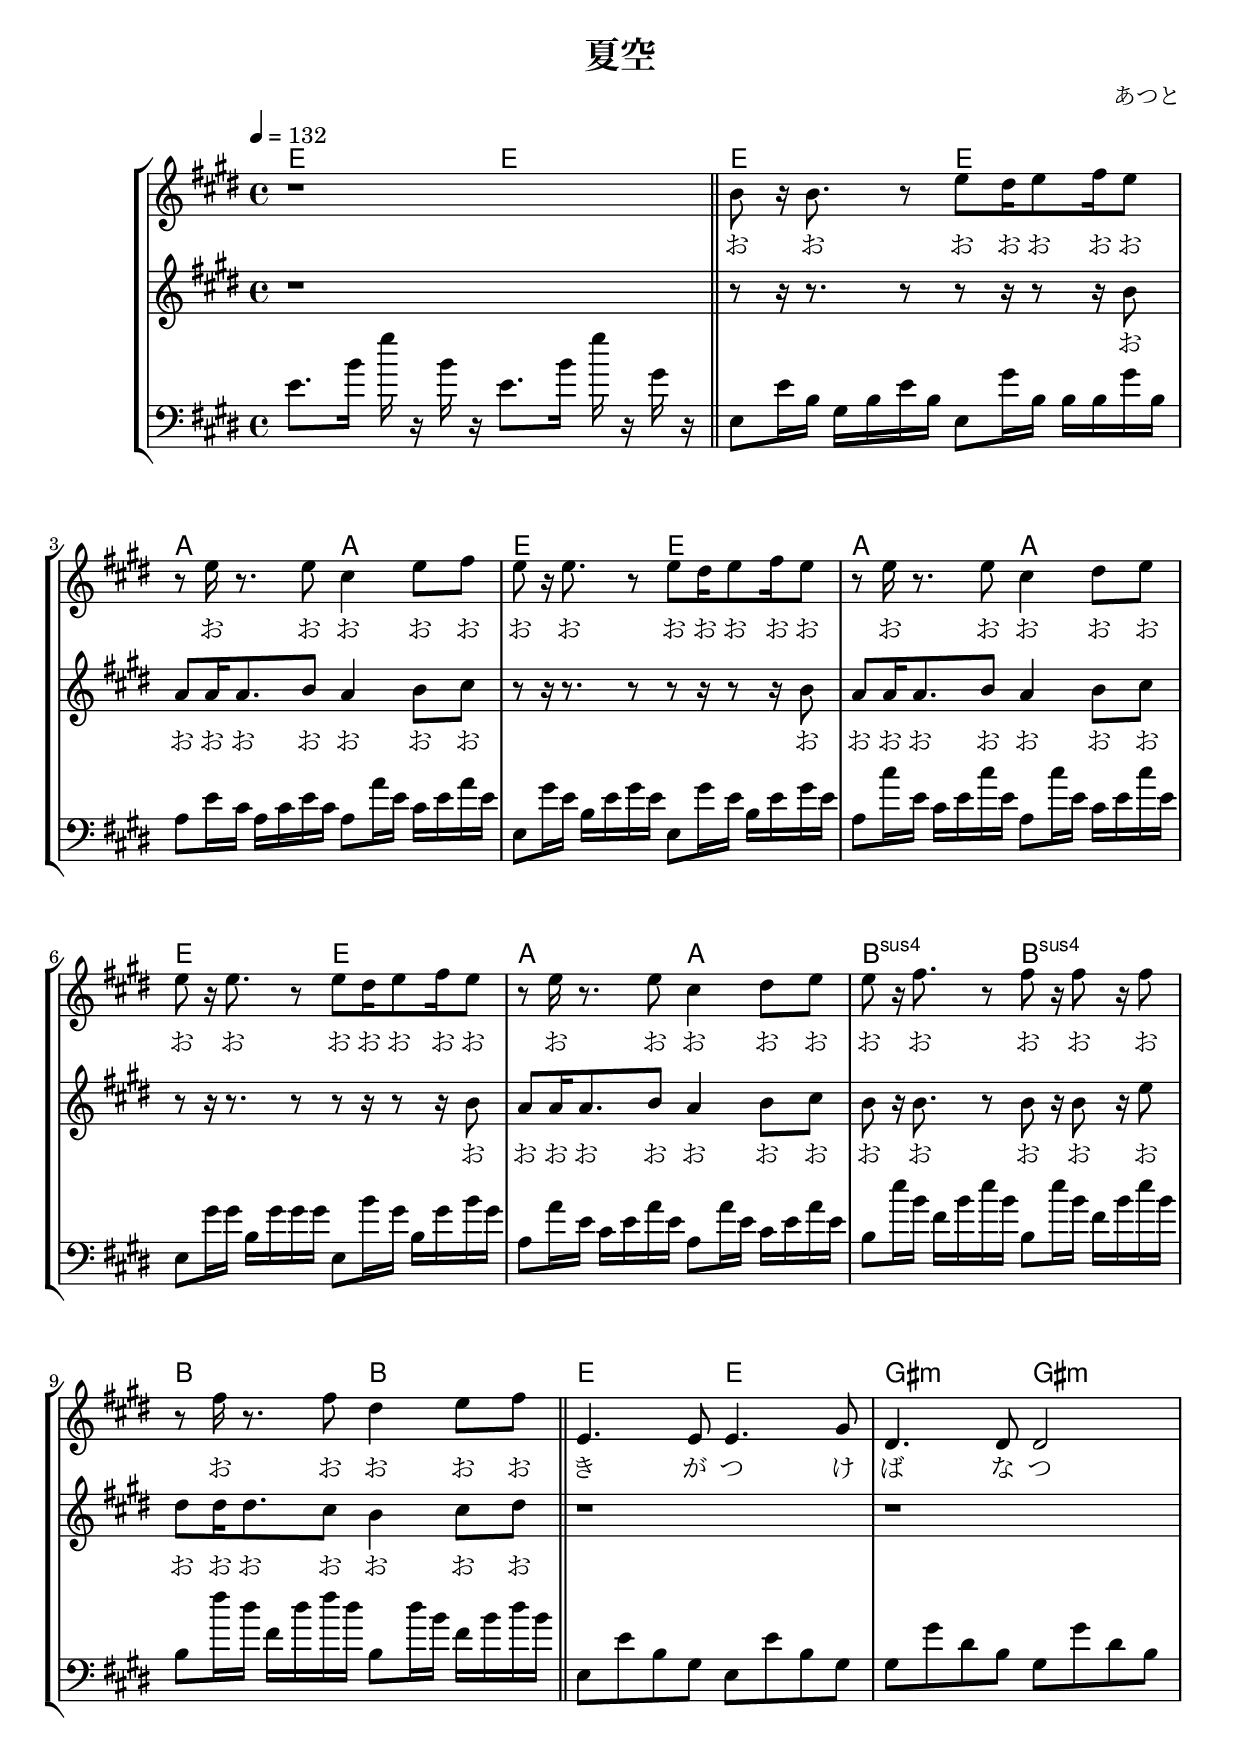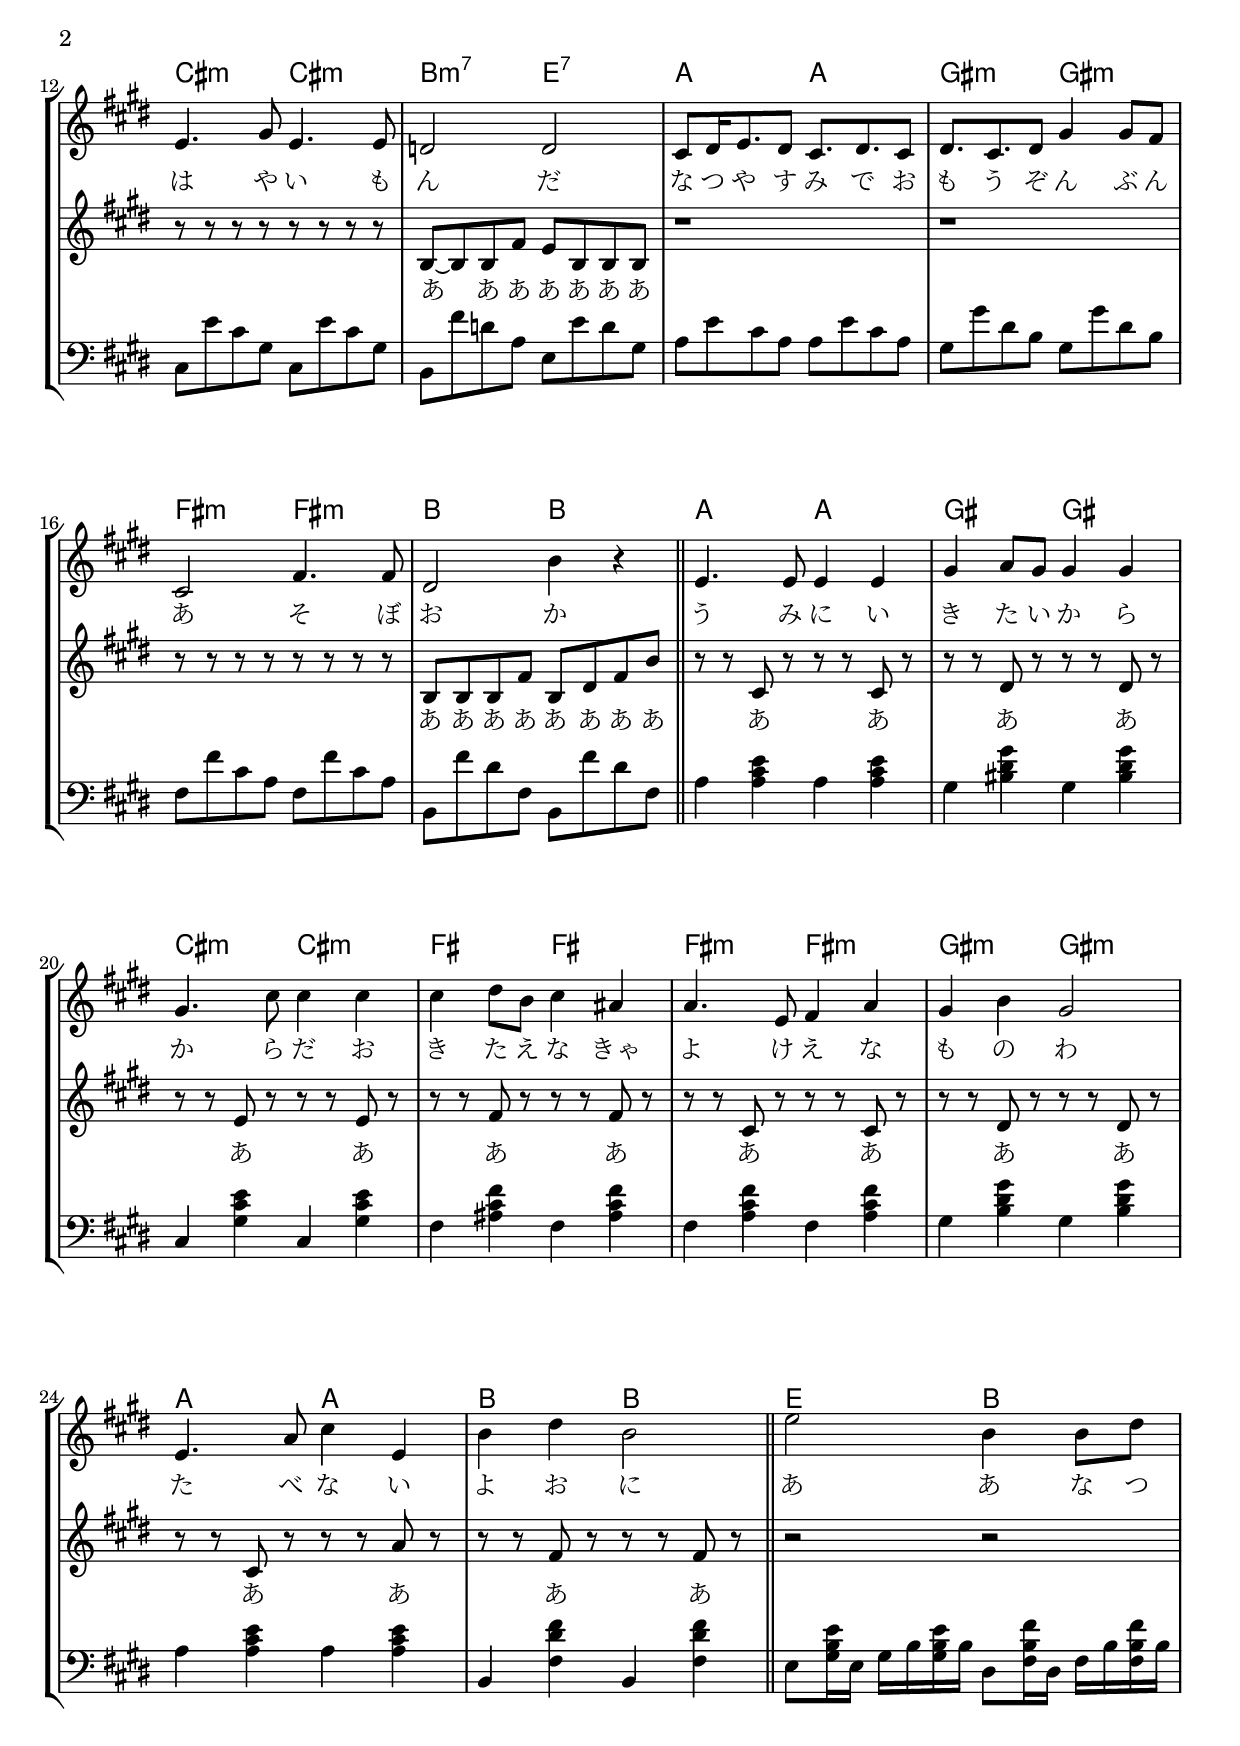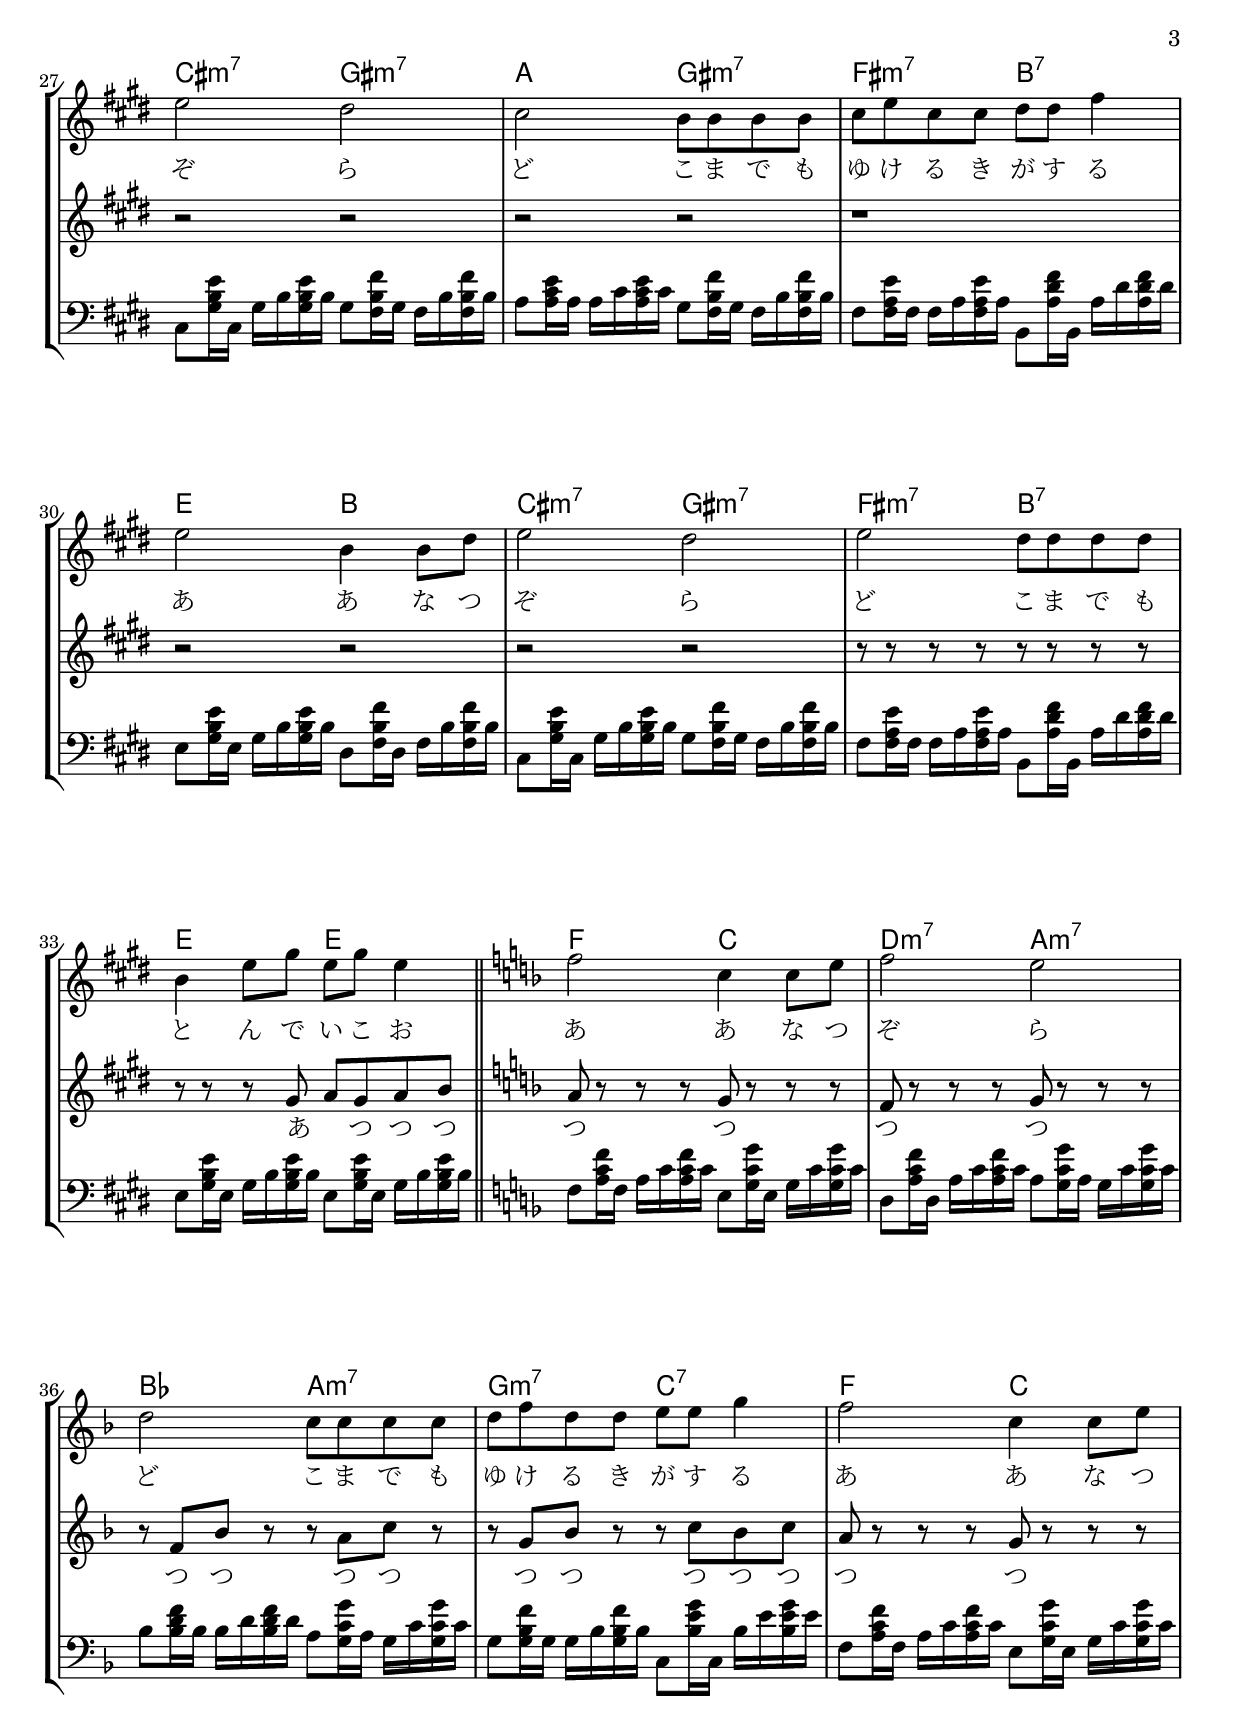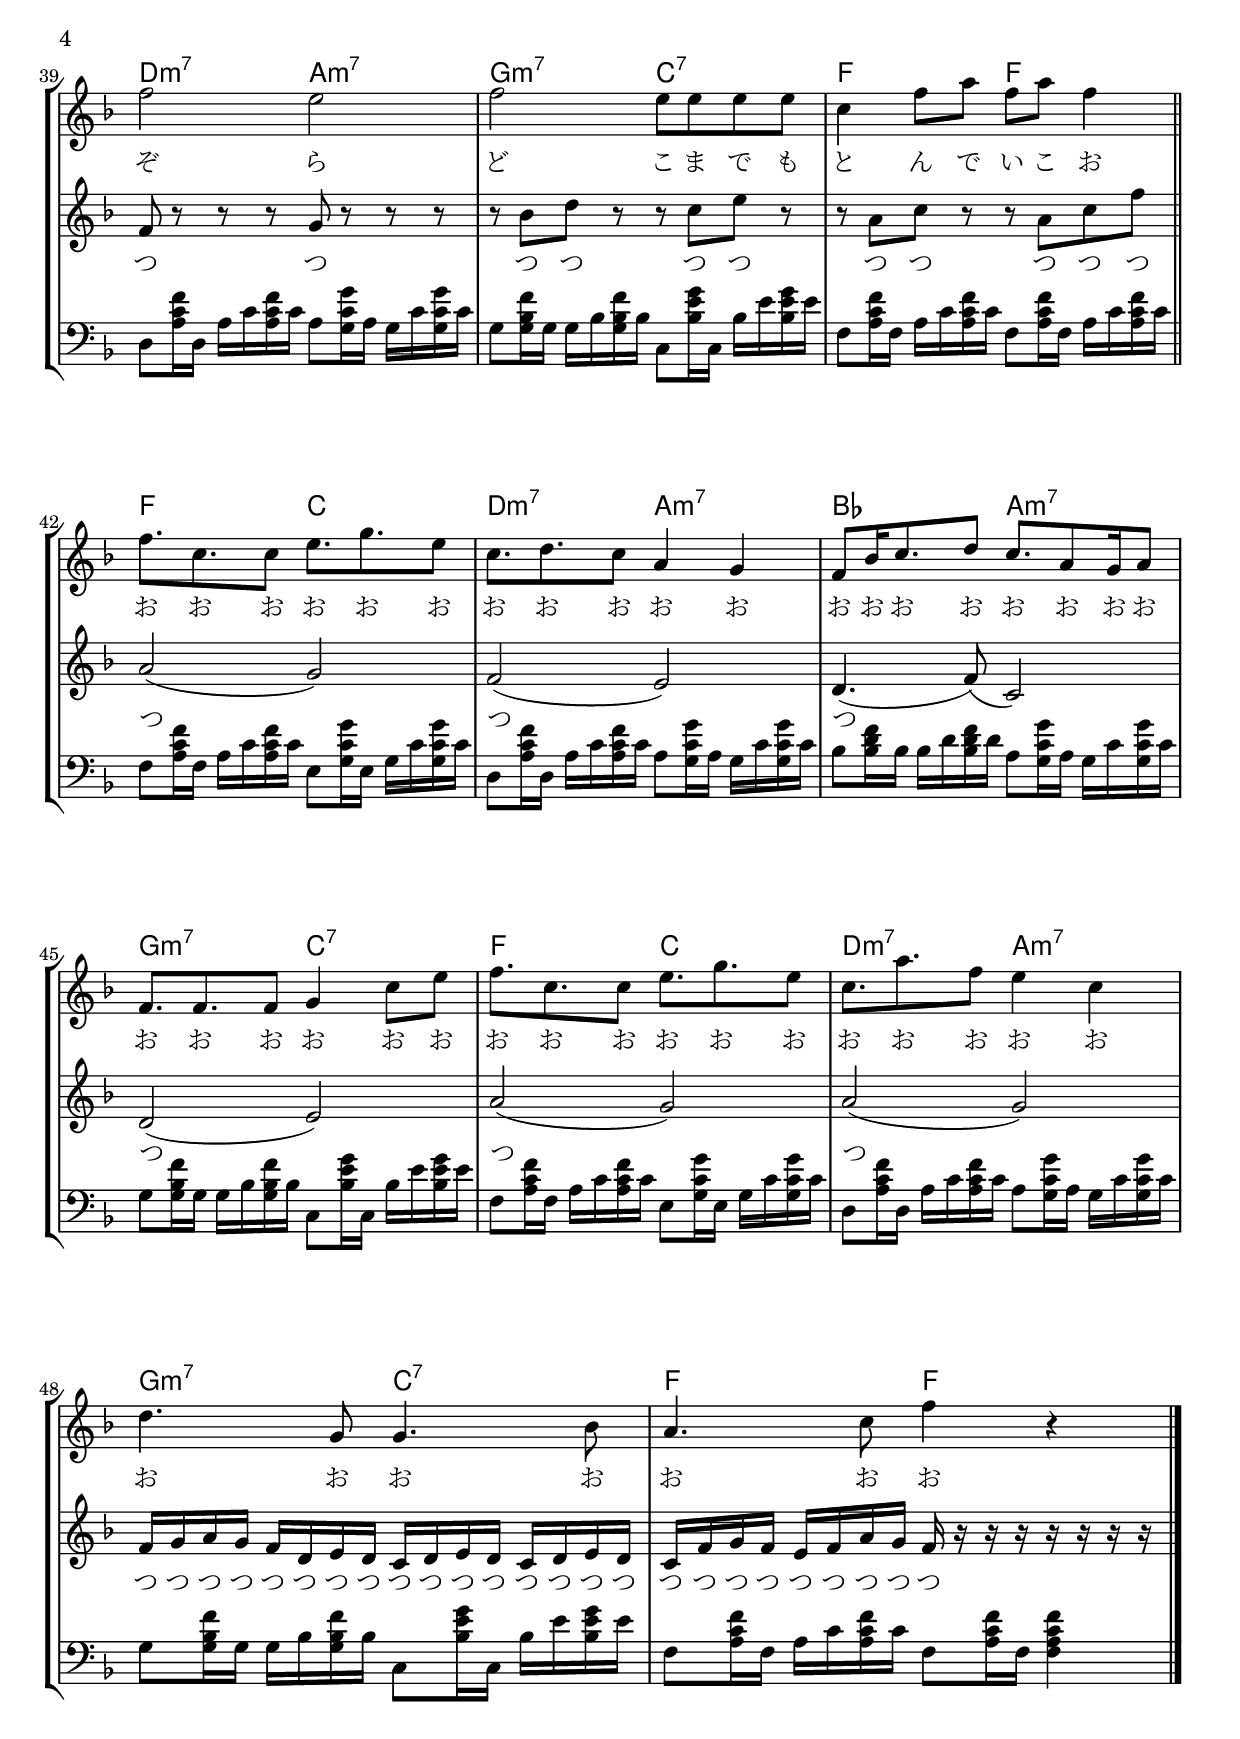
\version "2.12.1"

\header {
	title = \markup {夏空}
	composer = \markup \center-column {あつと}
}

harmony = \chordmode {
	e2 e 

	e e a a e e a a e e a a b:sus4 b:sus4 b b 

	e e gis:m gis:m cis:m cis:m b:min7 e:7 a a gis:m gis:m fis:m fis:m b b 

	a a gis gis cis:m cis:m fis fis fis:m fis:m gis:m gis:m a a b b 

	e b cis:min7 gis:min7 a gis:min7 fis:min7 b:7 e b cis:min7 gis:min7 fis:min7 b:7 e e 

	f c d:min7 a:min7 bes a:min7 g:min7 c:7 f c d:min7 a:min7 g:min7 c:7 f f 

	f c d:min7 a:min7 bes a:min7 g:min7 c:7 f c d:min7 a:min7 g:min7 c:7 f f 
}

melody = {
	\key e \major
	\tempo 4 = 132
	r1   
	\set Staff.midiInstrument = #"Lead 4 (chiff)"
	b'8  r16  b'8.  r8  e''8  dis''16  e''8  fis''16  e''8 
	r8  e''16  r8.  e''8  cis''4  e''8  fis''8 
	e''8  r16  e''8.  r8  e''8  dis''16  e''8  fis''16  e''8 
	r8  e''16  r8.  e''8  cis''4  dis''8  e''8 
	e''8  r16  e''8.  r8  e''8  dis''16  e''8  fis''16  e''8 
	r8  e''16  r8.  e''8  cis''4  dis''8  e''8 
	e''8  r16  fis''8.  r8  fis''8  r16  fis''8  r16  fis''8 
	r8  fis''16  r8.  fis''8  dis''4  e''8  fis''8
	\set Staff.midiInstrument = #"mmi0.34"
	e'4.  e'8  e'4.  gis'8 
	dis'4.  dis'8  dis'2 
	e'4.  gis'8  e'4.  e'8 
	d'2  d'2 
	cis'8  dis'16  e'8.  dis'8  cis'8.  dis'8.  cis'8 
	dis'8.  cis'8.  dis'8  gis'4  gis'8  fis'8 
	cis'2  fis'4.  fis'8 
	dis'2  b'4  	r4 	\set Staff.midiInstrument = #"mmi0.34"
	e'4.  e'8  e'4  e'4 
	gis'4  a'8  gis'8  gis'4  gis'4 
	gis'4.  cis''8  cis''4  cis''4 
	cis''4  dis''8  b'8  cis''4  ais'4 
	a'4.  e'8  fis'4  a'4 
	gis'4  b'4  gis'2 
	e'4.  a'8  cis''4  e'4 
	b'4  dis''4  b'2
	\set Staff.midiInstrument = #"mmi0.34"
	e''2  b'4  b'8  dis''8 
	e''2  dis''2 
	cis''2  b'8  b'8  b'8  b'8 
	cis''8  e''8  cis''8  cis''8  dis''8  dis''8  fis''4 
	e''2  b'4  b'8  dis''8 
	e''2  dis''2 
	e''2  dis''8  dis''8  dis''8  dis''8 
	b'4  e''8  gis''8  e''8  gis''8  e''4
	\set Staff.midiInstrument = #"mmi0.34"
		\key f \major
f''2  c''4  c''8  e''8 
	f''2  e''2 
	d''2  c''8  c''8  c''8  c''8 
	d''8  f''8  d''8  d''8  e''8  e''8  g''4 
	f''2  c''4  c''8  e''8 
	f''2  e''2 
	f''2  e''8  e''8  e''8  e''8 
	c''4  f''8  a''8  f''8  a''8  f''4
	\set Staff.midiInstrument = #"Lead 4 (chiff)"
	f''8.  c''8.  c''8  e''8.  g''8.  e''8 
	c''8.  d''8.  c''8  a'4  g'4 
	f'8  bes'16  c''8.  d''8  c''8.  a'8  g'16  a'8 
	f'8.  f'8.  f'8  g'4  c''8  e''8 
	f''8.  c''8.  c''8  e''8.  g''8.  e''8 
	c''8.  a''8.  f''8  e''4  c''4 
	d''4.  g'8  g'4.  bes'8 
	a'4.  c''8  f''4  	r4 	\bar "|."
}

words = \lyricmode {
	
	お  お  お  お  お  お  お  お  お  お  お  お  お  お  お  お  お  お  お  お  お  お  お  お  お  お  お  お  お  お  お  お  お  お  お  お  お  お  お  お  お  お  お  お  お  お  
	き  が  つ  け  ば  な  つ  は  や  い  も  ん  だ  な  つ  や  す  み  で  お  も  う  ぞ  ん  ぶ  ん  あ  そ  ぼ  お  か  
	う  み  に  い  き  た  い  か  ら  か  ら  だ  お  き  た  え  な  きゃ  よ  け  え  な  も  の  わ  た  べ  な  い  よ  お  に  
	あ  あ  な  つ  ぞ  ら  ど  こ  ま  で  も  ゆ  け  る  き  が  す  る  あ  あ  な  つ  ぞ  ら  ど  こ  ま  で  も  と  ん  で  い  こ  お  
	あ  あ  な  つ  ぞ  ら  ど  こ  ま  で  も  ゆ  け  る  き  が  す  る  あ  あ  な  つ  ぞ  ら  ど  こ  ま  で  も  と  ん  で  い  こ  お  
	お  お  お  お  お  お  お  お  お  お  お  お  お  お  お  お  お  お  お  お  お  お  お  お  お  お  お  お  お  お  お  お  お  お  お  お  お  お  お  お  お  お  お  
}

secondmelody = {
	\key e \major
	\tempo 4 = 132
	r1   
	\set Staff.midiInstrument = #"Orchestra Hit"
	r8  r16  r8.  r8  r8  r16  r8  r16  b'8 
	a'8  a'16  a'8.  b'8  a'4  b'8  cis''8 
	r8  r16  r8.  r8  r8  r16  r8  r16  b'8 
	a'8  a'16  a'8.  b'8  a'4  b'8  cis''8 
	r8  r16  r8.  r8  r8  r16  r8  r16  b'8 
	a'8  a'16  a'8.  b'8  a'4  b'8  cis''8 
	b'8  r16  b'8.  r8  b'8  r16  b'8  r16  e''8 
	dis''8  dis''16  dis''8.  cis''8  b'4  cis''8  dis''8
	\set Staff.midiInstrument = #"Lead 4 (chiff)"
	r1~ 
	r1 
	 r8  r8  r8  r8  r8  r8  r8  r8 
	b8  b8  b8  fis'8  e'8  b8  b8  b8 
	r1 
	r1 
	r8  r8  r8  r8  r8  r8  r8  r8 
	b8  b8  b8  fis'8  b8  dis'8  fis'8  b'8
	\set Staff.midiInstrument = #"Pizzicato Strings"
	r8  r8  cis'8  r8  r8  r8  cis'8  r8 
	r8  r8  dis'8  r8  r8  r8  dis'8  r8 
	r8  r8  e'8  r8  r8  r8  e'8  r8 
	r8  r8  fis'8  r8  r8  r8  fis'8  r8 
	r8  r8  cis'8  r8  r8  r8  cis'8  r8 
	r8  r8  dis'8  r8  r8  r8  dis'8  r8 
	r8  r8  cis'8  r8  r8  r8  a'8  r8 
	r8  r8  fis'8  r8  r8  r8  fis'8  r8
	\set Staff.midiInstrument = #"Lead 4 (chiff)"
	r2  r2 
	r2  r2 
	r2  r2~ 
	r1 
	 r2  r2 
	r2  r2 
	r8  r8  r8  r8  r8  r8  r8  r8 
	r8  r8  r8  gis'8  a'8  gis'8  a'8  b'8
	\set Staff.midiInstrument = #"Lead 4 (chiff)"
		\key f \major
a'8  r8  r8  r8  g'8  r8  r8  r8 
	f'8  r8  r8  r8  g'8  r8  r8  r8 
	r8  f'8  bes'8  r8  r8  a'8  c''8  r8 
	r8  g'8  bes'8  r8  r8  c''8  bes'8  c''8 
	a'8  r8  r8  r8  g'8  r8  r8  r8 
	f'8  r8  r8  r8  g'8  r8  r8  r8 
	r8  bes'8  d''8  r8  r8  c''8  e''8  r8 
	r8  a'8  c''8  r8  r8  a'8  c''8  f''8
	\set Staff.midiInstrument = #"Lead 4 (chiff)"
	a'2  (g'2) 
	f'2  (e'2) 
	d'4.  (f'8)  (c'2) 
	d'2  (e'2) 
	a'2  (g'2) 
	a'2  (g'2) 
	f'16  g'16  a'16  g'16  f'16  d'16  e'16  d'16  c'16  d'16  e'16  d'16  c'16  d'16  e'16  d'16 
	c'16  f'16  g'16  f'16  e'16  f'16  a'16  g'16  f'16  r16  r16  r16  r16  r16  r16  r16
	\bar "|."
}

secondwords = \lyricmode {
	
	お  お  お  お  お  お  お  お  お  お  お  お  お  お  お  お  お  お  お  お  お  お  お  お  お  お  お  お  お  お  お  お  お  お  お  お  
	あ  あ  あ  あ  あ  あ  あ  あ  あ  あ  あ  あ  あ  あ  あ  あ  
	あ  あ  あ  あ  あ  あ  あ  あ  あ  あ  あ  あ  あ  あ  あ  あ  
	つ  つ  つ  つ  つ  
	つ  つ  つ  つ  つ  つ  つ  つ  つ  つ  つ  つ  つ  つ  つ  つ  つ  つ  つ  つ  つ  つ  つ  つ  つ  つ  
	つ  つ  つ  つ  つ  つ  つ  つ  つ  つ  つ  つ  つ  つ  つ  つ  つ  つ  つ  つ  つ  つ  つ  つ  つ  つ  つ  つ  つ  つ  つ  
}

tempochange = {
	\tempo 4 = 132
	r1 \bar "||"
	\tempo 4 = 132
	r1 | r1 | r1 | r1 | r1 | r1 | r1 | r1 \bar "||"
	\tempo 4 = 132
	r1 | r1 | r1 | r1 | r1 | r1 | r1 | r1 \bar "||"
	\tempo 4 = 132
	r1 | r1 | r1 | r1 | r1 | r1 | r1 | r1 \bar "||"
	\tempo 4 = 132
	r1 | r1 | r1 | r1 | r1 | r1 | r1 | r1 \bar "||"
	\tempo 4 = 132
	r1 | r1 | r1 | r1 | r1 | r1 | r1 | r1 \bar "||"
	\tempo 4 = 132
	r1 | r1 | r1 | r1 | r1 | r1 | r1 | r1 \bar "|."
}

mainacc = {
	\clef bass
	\set Staff.midiInstrument = #"Pad 4 (choir)"
	\key e \major
	\tempo 4 = 132
	e'8. b'16 gis''16 r16 b'16 r16
	e'8. b'16 gis''16 r16 gis'16 r16
	\bar "||"

	\set Staff.midiInstrument = #"Acoustic Guitar (steel)"
	e8 e'16 b16   gis16 b16 e'16 b16
	e8 gis'16 b16   b16 b16 gis'16 b16
	a8 e'16 cis'16   a16 cis'16 e'16 cis'16
	a8 a'16 e'16   cis'16 e'16 a'16 e'16
	e8 gis'16 e'16   b16 e'16 gis'16 e'16
	e8 gis'16 e'16   b16 e'16 gis'16 e'16
	a8 cis''16 e'16   cis'16 e'16 cis''16 e'16
	a8 cis''16 e'16   cis'16 e'16 cis''16 e'16
	e8 gis'16 gis'16   b16 gis'16 gis'16 gis'16
	e8 b'16 gis'16   b16 gis'16 b'16 gis'16
	a8 a'16 e'16   cis'16 e'16 a'16 e'16
	a8 a'16 e'16   cis'16 e'16 a'16 e'16
	b8 e''16 b'16   fis'16 b'16 e''16 b'16
	b8 e''16 b'16   fis'16 b'16 e''16 b'16
	b8 fis''16 dis''16   fis'16 dis''16 fis''16 dis''16
	b8 dis''16 b'16   fis'16 b'16 dis''16 b'16
	\bar "||"

	\set Staff.midiInstrument = #"Acoustic Guitar (steel)"
	e8 e' b gis
	e8 e' b gis
	gis8 gis' dis' b
	gis8 gis' dis' b
	cis8 e' cis' gis
	cis8 e' cis' gis
	b,8 fis' d' a
	e8 e' d' gis
	a8 e' cis' a
	a8 e' cis' a
	gis8 gis' dis' b
	gis8 gis' dis' b
	fis8 fis' cis' a
	fis8 fis' cis' a
	b,8 fis' dis' fis
	b,8 fis' dis' fis
	\bar "||"

	\set Staff.midiInstrument = #"Acoustic Guitar (steel)"
	a4 <a cis' e'>4
	a4 <a cis' e'>4
	gis4 <bis dis' gis'>4
	gis4 <bis dis' gis'>4
	cis4 <gis cis' e'>4
	cis4 <gis cis' e'>4
	fis4 <ais cis' fis'>4
	fis4 <ais cis' fis'>4
	fis4 <a cis' fis'>4
	fis4 <a cis' fis'>4
	gis4 <b dis' gis'>4
	gis4 <b dis' gis'>4
	a4 <a cis' e'>4
	a4 <a cis' e'>4
	b,4 <fis dis' fis'>4
	b,4 <fis dis' fis'>4
	\bar "||"

	\set Staff.midiInstrument = #"Acoustic Guitar (steel)"
	e8 <gis b e'>16 e16   gis16 b16 <gis b e'>16 b16
	dis8 <fis b fis'>16 dis16   fis16 b16 <fis b fis'>16 b16
	cis8 <gis b e'>16 cis16   gis16 b16 <gis b e'>16 b16
	gis8 <fis b fis'>16 gis16   fis16 b16 <fis b fis'>16 b16
	a8 <a cis' e'>16 a16   a16 cis'16 <a cis' e'>16 cis'16
	gis8 <fis b fis'>16 gis16   fis16 b16 <fis b fis'>16 b16
	fis8 <fis a e'>16 fis16   fis16 a16 <fis a e'>16 a16
	b,8 <a dis' fis'>16 b,16   a16 dis'16 <a dis' fis'>16 dis'16
	e8 <gis b e'>16 e16   gis16 b16 <gis b e'>16 b16
	dis8 <fis b fis'>16 dis16   fis16 b16 <fis b fis'>16 b16
	cis8 <gis b e'>16 cis16   gis16 b16 <gis b e'>16 b16
	gis8 <fis b fis'>16 gis16   fis16 b16 <fis b fis'>16 b16
	fis8 <fis a e'>16 fis16   fis16 a16 <fis a e'>16 a16
	b,8 <a dis' fis'>16 b,16   a16 dis'16 <a dis' fis'>16 dis'16
	e8 <gis b e'>16 e16   gis16 b16 <gis b e'>16 b16
	e8 <gis b e'>16 e16   gis16 b16 <gis b e'>16 b16
	\bar "||"

	\set Staff.midiInstrument = #"Acoustic Guitar (steel)"
	\key f \major
	f8 <a c' f'>16 f16   a16 c'16 <a c' f'>16 c'16
	e8 <g c' g'>16 e16   g16 c'16 <g c' g'>16 c'16
	d8 <a c' f'>16 d16   a16 c'16 <a c' f'>16 c'16
	a8 <g c' g'>16 a16   g16 c'16 <g c' g'>16 c'16
	bes8 <bes d' f'>16 bes16   bes16 d'16 <bes d' f'>16 d'16
	a8 <g c' g'>16 a16   g16 c'16 <g c' g'>16 c'16
	g8 <g bes f'>16 g16   g16 bes16 <g bes f'>16 bes16
	c8 <bes e' g'>16 c16   bes16 e'16 <bes e' g'>16 e'16
	f8 <a c' f'>16 f16   a16 c'16 <a c' f'>16 c'16
	e8 <g c' g'>16 e16   g16 c'16 <g c' g'>16 c'16
	d8 <a c' f'>16 d16   a16 c'16 <a c' f'>16 c'16
	a8 <g c' g'>16 a16   g16 c'16 <g c' g'>16 c'16
	g8 <g bes f'>16 g16   g16 bes16 <g bes f'>16 bes16
	c8 <bes e' g'>16 c16   bes16 e'16 <bes e' g'>16 e'16
	f8 <a c' f'>16 f16   a16 c'16 <a c' f'>16 c'16
	f8 <a c' f'>16 f16   a16 c'16 <a c' f'>16 c'16
	\bar "||"

	\set Staff.midiInstrument = #"Acoustic Guitar (steel)"
	f8 <a c' f'>16 f16   a16 c'16 <a c' f'>16 c'16
	e8 <g c' g'>16 e16   g16 c'16 <g c' g'>16 c'16
	d8 <a c' f'>16 d16   a16 c'16 <a c' f'>16 c'16
	a8 <g c' g'>16 a16   g16 c'16 <g c' g'>16 c'16
	bes8 <bes d' f'>16 bes16   bes16 d'16 <bes d' f'>16 d'16
	a8 <g c' g'>16 a16   g16 c'16 <g c' g'>16 c'16
	g8 <g bes f'>16 g16   g16 bes16 <g bes f'>16 bes16
	c8 <bes e' g'>16 c16   bes16 e'16 <bes e' g'>16 e'16
	f8 <a c' f'>16 f16   a16 c'16 <a c' f'>16 c'16
	e8 <g c' g'>16 e16   g16 c'16 <g c' g'>16 c'16
	d8 <a c' f'>16 d16   a16 c'16 <a c' f'>16 c'16
	a8 <g c' g'>16 a16   g16 c'16 <g c' g'>16 c'16
	g8 <g bes f'>16 g16   g16 bes16 <g bes f'>16 bes16
	c8 <bes e' g'>16 c16   bes16 e'16 <bes e' g'>16 e'16
	f8 <a c' f'>16 f16   a16 c'16 <a c' f'>16 c'16
	f8 <a c' f'>16 f16 <f a c' f'>4
	\bar "|."
}

subacc = {
	\clef bass
	\set Staff.midiInstrument = #"Violin"
	\key e \major
	\tempo 4 = 132
	r2
	r2
	\bar "||"

	\set Staff.midiInstrument = #"Violin"
	<e gis b e'>2
	<e b b gis'>2
	<a a cis' e'>2
	<a cis' e' a'>2
	<e b e' gis'>2
	<e b e' gis'>2
	<a cis' e' cis''>2
	<a cis' e' cis''>2
	<e b gis' gis'>2
	<e b gis' b'>2
	<a cis' e' a'>2
	<a cis' e' a'>2
	<b fis' b' e''>2
	<b fis' b' e''>2
	<b fis' dis'' fis''>2
	<b fis' b' dis''>2
	\bar "||"

	\set Staff.midiInstrument = #"Lead 4 (chiff)"
	e4.e8
	e4.e8
	gis4.gis8
	gis4.gis8
	cis4.cis8
	cis4.cis8
	b,4.b,8
	e4.e8
	a4.a8
	a4.a8
	gis4.gis8
	gis4.gis8
	fis4.fis8
	fis4.fis8
	b,4.b,8
	b,4.b,8
	\bar "||"

	\set Staff.midiInstrument = #"Oboe"
	<a cis' e'>16 a16 <cis' e'>16 a16   <a cis' e'>16 a16 <cis' e'>16 a16
	<a cis' e'>16 a16 <cis' e'>16 a16   <a cis' e'>16 a16 <cis' e'>16 a16
	<gis dis' gis'>16 bis16 <dis' gis'>16 bis16   <gis dis' gis'>16 bis16 <dis' gis'>16 bis16
	<gis dis' gis'>16 bis16 <dis' gis'>16 bis16   <gis dis' gis'>16 bis16 <dis' gis'>16 bis16
	<cis cis' e'>16 gis16 <cis' e'>16 gis16   <cis cis' e'>16 gis16 <cis' e'>16 gis16
	<cis cis' e'>16 gis16 <cis' e'>16 gis16   <cis cis' e'>16 gis16 <cis' e'>16 gis16
	<fis cis' fis'>16 ais16 <cis' fis'>16 ais16   <fis cis' fis'>16 ais16 <cis' fis'>16 ais16
	<fis cis' fis'>16 ais16 <cis' fis'>16 ais16   <fis cis' fis'>16 ais16 <cis' fis'>16 ais16
	<fis cis' fis'>16 a16 <cis' fis'>16 a16   <fis cis' fis'>16 a16 <cis' fis'>16 a16
	<fis cis' fis'>16 a16 <cis' fis'>16 a16   <fis cis' fis'>16 a16 <cis' fis'>16 a16
	<gis dis' gis'>16 b16 <dis' gis'>16 b16   <gis dis' gis'>16 b16 <dis' gis'>16 b16
	<gis dis' gis'>16 b16 <dis' gis'>16 b16   <gis dis' gis'>16 b16 <dis' gis'>16 b16
	<a cis' e'>16 a16 <cis' e'>16 a16   <a cis' e'>16 a16 <cis' e'>16 a16
	<a cis' e'>16 a16 <cis' e'>16 a16   <a cis' e'>16 a16 <cis' e'>16 a16
	<b, dis' fis'>16 fis16 <dis' fis'>16 fis16   <b, dis' fis'>16 fis16 <dis' fis'>16 fis16
	<b, dis' fis'>16 fis16 <dis' fis'>16 fis16   <b, dis' fis'>16 fis16 <dis' fis'>16 fis16
	\bar "||"

	\set Staff.midiInstrument = #"Violin"
	<e gis b e'>4 <e gis b e'>4
	<dis fis b fis'>4 <dis fis b fis'>4
	<cis gis b e'>4 <cis gis b e'>4
	<gis fis b fis'>4 <gis fis b fis'>4
	<a a cis' e'>4 <a a cis' e'>4
	<gis fis b fis'>4 <gis fis b fis'>4
	<fis fis a e'>4 <fis fis a e'>4
	<b, a dis' fis'>4 <b, a dis' fis'>4
	<e gis b e'>4 <e gis b e'>4
	<dis fis b fis'>4 <dis fis b fis'>4
	<cis gis b e'>4 <cis gis b e'>4
	<gis fis b fis'>4 <gis fis b fis'>4
	<fis fis a e'>4 <fis fis a e'>4
	<b, a dis' fis'>4 <b, a dis' fis'>4
	<e gis b e'>4 <e gis b e'>4
	<e gis b e'>4 <e gis b e'>4
	\bar "||"

	\set Staff.midiInstrument = #"String Ensemble 1"
	\key f \major
	<f a c' f'>4 <f a c' f'>4
	<e g c' g'>4 <e g c' g'>4
	<d a c' f'>4 <d a c' f'>4
	<a g c' g'>4 <a g c' g'>4
	<bes bes d' f'>4 <bes bes d' f'>4
	<a g c' g'>4 <a g c' g'>4
	<g g bes f'>4 <g g bes f'>4
	<c bes e' g'>4 <c bes e' g'>4
	<f a c' f'>4 <f a c' f'>4
	<e g c' g'>4 <e g c' g'>4
	<d a c' f'>4 <d a c' f'>4
	<a g c' g'>4 <a g c' g'>4
	<g g bes f'>4 <g g bes f'>4
	<c bes e' g'>4 <c bes e' g'>4
	<f a c' f'>4 <f a c' f'>4
	<f a c' f'>4 <f a c' f'>4
	\bar "||"

	\set Staff.midiInstrument = #"String Ensemble 1"
	<f a c' f'>4 <f a c' f'>4
	<e g c' g'>4 <e g c' g'>4
	<d a c' f'>4 <d a c' f'>4
	<a g c' g'>4 <a g c' g'>4
	<bes bes d' f'>4 <bes bes d' f'>4
	<a g c' g'>4 <a g c' g'>4
	<g g bes f'>4 <g g bes f'>4
	<c bes e' g'>4 <c bes e' g'>4
	<f a c' f'>4 <f a c' f'>4
	<e g c' g'>4 <e g c' g'>4
	<d a c' f'>4 <d a c' f'>4
	<a g c' g'>4 <a g c' g'>4
	<g g bes f'>4 <g g bes f'>4
	<c bes e' g'>4 <c bes e' g'>4
	<f a c' f'>4 <f a c' f'>4
	<f a c' f'>2
	\bar "|."
}

percA = {
	\drummode {
	r1 \bar "||"
	r4 hh4 hh4 hh4  |hh4 hh4 hh4 hh4  |hh4 hh4 hh4 hh4  |hh4 hh4 hh4 hh4  |r4 hh4 hh4 hh4  |hh4 hh4 hh4 hh4  |hh4 hh4 hh4 hh4  |r1  \bar "||"
	r4 hh4 hh4 hh4  |hh4 hh4 hh4 hh4  |hh4 hh4 hh4 hh4  |hh4 hh4 hh4 hh4  |r4 hh4 hh4 hh4  |hh4 hh4 hh4 hh4  |hh4 hh4 hh4 hh4  |r1  \bar "||"
	r2 hho2  |r2 hho2  |r2 hho2  |r2 hho2  |r2 hho2  |r2 hho2  |r2 hho2  |r2 hho2  \bar "||"
	r4 hh4 hh4 hh4  |hh4 hh4 hh4 hh4  |hh4 hh4 hh4 hh4  |hh4 hh4 hh4 hh4  |r4 hh4 hh4 hh4  |hh4 hh4 hh4 hh4  |hh4 hh4 hh4 hh4  |r1  \bar "||"
	r8 cymr8 cymr8 cymr8 cymr8 cymr8 cymr8 cymr8  |cymr8 cymr8 cymr8 cymr8 cymr8 cymr8 cymr8 cymr8  |cymr8 cymr8 cymr8 cymr8 cymr8 cymr8 cymr8 cymr8  |cymr8 cymr8 cymr8 cymr8 cymr8 cymr8 cymr8 cymr8  |r8 cymr8 cymr8 cymr8 cymr8 cymr8 cymr8 cymr8  |cymr8 cymr8 cymr8 cymr8 cymr8 cymr8 cymr8 cymr8  |cymr8 cymr8 cymr8 cymr8 cymr8 cymr8 cymr8 cymr8  |cymr8 cymr8 cymr4 cymr8 cymr4.  \bar "||"
	r2 hho2  |r2 hho2  |r2 hho2  |r2 hho2  |r2 hho2  |r2 hho2  |r2 hho2  |r2 hho2  \bar "|."
	}
}

percB = {
	\drummode {
	r1 \bar "||"
	r4 sn8 sn4. sn4  |r4 sn8 sn4. sn4  |r4 sn8 sn4. sn4  |r4 sn8 sn4. sn4  |r4 sn8 sn4. sn4  |r4 sn8 sn4. sn4  |r4 sn8 sn4. sn4  |sn16 sn16 sn16 sn16 sn16 sn16 sn16 sn16 sn16 sn16 sn16 sn16 sn16 sn16 sn16 sn16  \bar "||"
	r4 sn8 sn4. sn4  |r4 sn8 sn4. sn4  |r4 sn8 sn4. sn4  |r4 sn8 sn4. sn4  |r4 sn8 sn4. sn4  |r4 sn8 sn4. sn4  |r4 sn8 sn4. sn4  |sn16 sn16 sn16 sn16 sn16 sn16 sn16 sn16 sn16 sn16 sn16 sn16 sn16 sn16 sn16 sn16  \bar "||"
	r8 hh16 hh16 hh8 hh16 hh8. hh16 hh16 hh8 hh16 hh16  |hh8 hh16 hh16 hh8 hh16 hh8. hh16 hh16 hh8 hh8  |hh8 hh16 hh16 hh8 hh16 hh8. hh16 hh16 hh8 hh16 hh16  |hh8 hh16 hh16 hh8 hh16 hh8. hh16 hh16 hh8 hh8  |r8 hh16 hh16 hh8 hh16 hh8. hh16 hh16 hh8 hh16 hh16  |hh8 hh16 hh16 hh8 hh16 hh8. hh16 hh16 hh8 hh8  |hh8 hh16 hh16 hh8 hh16 hh8. hh16 hh16 hh8 hh16 hh16  |hh8 hh16 hh16 hh8 hh16 hh8 hh4. r16  \bar "||"
	r4 sn8 sn4. sn4  |r4 sn8 sn4. sn4  |r4 sn8 sn4. sn4  |r4 sn8 sn4. sn4  |r4 sn8 sn4. sn4  |r4 sn8 sn4. sn4  |r4 sn8 sn4. sn4  |sn16 sn16 sn16 sn16 sn16 sn16 sn16 sn16 sn16 sn16 sn16 sn16 sn16 sn16 sn16 sn16  \bar "||"
	r4 sn8 sn4. sn4  |r4 sn8 sn4. sn4  |r4 sn8 sn4. sn4  |r4 sn8 sn4. sn4  |r4 sn8 sn4. sn4  |r4 sn8 sn4. sn4  |r4 sn8 sn4. sn4  |r8 sn8 sn4 sn8 sn8 sn16 sn16 sn16 sn16  \bar "||"
	r8 hh16 hh16 hh8 hh16 hh8. hh16 hh16 hh8 hh16 hh16  |hh8 hh16 hh16 hh8 hh16 hh8. hh16 hh16 hh8 hh8  |hh8 hh16 hh16 hh8 hh16 hh8. hh16 hh16 hh8 hh16 hh16  |hh8 hh16 hh16 hh8 hh16 hh8. hh16 hh16 hh8 hh8  |r8 hh16 hh16 hh8 hh16 hh8. hh16 hh16 hh8 hh16 hh16  |hh8 hh16 hh16 hh8 hh16 hh8. hh16 hh16 hh8 hh8  |hh8 hh16 hh16 hh8 hh16 hh8. hh16 hh16 hh8 hh16 hh16  |hh8 hh16 hh16 hh8 hh16 hh8 hh4. r16  \bar "|."
	}
}

percC = {
	\drummode {
	r1 \bar "||"
	bd4 bd4 bd4 bd4  |bd4 bd4 bd4 bd8 bd8  |bd4 bd4 bd4 bd4  |bd4 bd4 bd4 bd8 bd8  |bd4 bd4 bd4 bd4  |bd4 bd4 bd4 bd8 bd8  |bd4 bd4 bd4 bd4  |bd4 bd4 bd8 bd8 bd8 bd8  \bar "||"
	bd4 bd4 bd4 bd4  |bd4 bd4 bd4 bd8 bd8  |bd4 bd4 bd4 bd4  |bd4 bd4 bd4 bd8 bd8  |bd4 bd4 bd4 bd4  |bd4 bd4 bd4 bd8 bd8  |bd4 bd4 bd4 bd4  |bd4 bd4 bd8 bd8 bd8 bd8  \bar "||"
	r4 sn2 sn4  |r4 sn2 sn4  |r4 sn2 sn4  |r4 sn2 sn4  |r4 sn2 sn4  |r4 sn2 sn4  |r4 sn2 sn4  |r4 sn4. sn16 sn8 sn16 sn16 sn16  \bar "||"
	bd4 bd4 bd4 bd4  |bd4 bd4 bd4 bd8 bd8  |bd4 bd4 bd4 bd4  |bd4 bd4 bd4 bd8 bd8  |bd4 bd4 bd4 bd4  |bd4 bd4 bd4 bd8 bd8  |bd4 bd4 bd4 bd4  |bd4 bd4 bd8 bd8 bd8 bd8  \bar "||"
	bd4 bd4 bd4 bd4  |bd4 bd4 bd8 bd8 bd4  |bd4 bd4 bd4 bd4  |bd4 bd4 bd8 bd8 bd4  |bd4 bd4 bd4 bd4  |bd4 bd4 bd8 bd8 bd4  |bd4 bd4 bd4 bd4  |bd4. bd8 bd4 bd8 bd8  \bar "||"
	r4 sn2 sn4  |r4 sn2 sn4  |r4 sn2 sn4  |r4 sn2 sn4  |r4 sn2 sn4  |r4 sn2 sn4  |r4 sn2 sn4  |r4 sn4. sn16 sn8 sn16 sn16 sn16  \bar "|."
	}
}

percD = {
	\drummode {
	r1 \bar "||"
	r8 hhp4 hhp4 hhp4 hhp8  |r8 hhp4 hhp4 hhp4 hhp8  |r8 hhp4 hhp4 hhp4 hhp8  |r8 hhp4 hhp4 hhp4 hhp8  |r8 hhp4 hhp4 hhp4 hhp8  |r8 hhp4 hhp4 hhp4 hhp8  |r8 hhp4 hhp4 hhp4 hhp8  |r8 hhp4 hhp4 hhp4 hhp8  \bar "||"
	r8 hhp4 hhp4 hhp4 hhp8  |r8 hhp4 hhp4 hhp4 hhp8  |r8 hhp4 hhp4 hhp4 hhp8  |r8 hhp4 hhp4 hhp4 hhp8  |r8 hhp4 hhp4 hhp4 hhp8  |r8 hhp4 hhp4 hhp4 hhp8  |r8 hhp4 hhp4 hhp4 hhp8  |r8 hhp4 hhp4 hhp4 hhp8  \bar "||"
	bd8 bd4 bd4 r16 bd8. bd8  |bd8 bd4 bd4 r16 bd8. bd8  |bd8 bd4 bd4 r16 bd8. bd8  |bd8 bd4 bd4 r16 bd8. bd8  |bd8 bd4 bd4 r16 bd8. bd8  |bd8 bd4 bd4 r16 bd8. bd8  |bd8 bd4 bd4 r16 bd8. bd8  |bd4. bd8. bd4. r16  \bar "||"
	r8 hhp4 hhp4 hhp4 hhp8  |r8 hhp4 hhp4 hhp4 hhp8  |r8 hhp4 hhp4 hhp4 hhp8  |r8 hhp4 hhp4 hhp4 hhp8  |r8 hhp4 hhp4 hhp4 hhp8  |r8 hhp4 hhp4 hhp4 hhp8  |r8 hhp4 hhp4 hhp4 hhp8  |r8 hhp4 hhp4 hhp4 hhp8  \bar "||"
	cymc1  |r1 |r1 |r1 |cymc1  |r1 |r1 |r1 \bar "||"
	bd8 bd4 bd4 r16 bd8. bd8  |bd8 bd4 bd4 r16 bd8. bd8  |bd8 bd4 bd4 r16 bd8. bd8  |bd8 bd4 bd4 r16 bd8. bd8  |bd8 bd4 bd4 r16 bd8. bd8  |bd8 bd4 bd4 r16 bd8. bd8  |bd8 bd4 bd4 r16 bd8. bd8  |bd4. bd8. bd4. r16  \bar "|."
	}
}

percE = {
	\drummode {
	r1 \bar "||"
	cymc1  |r1 |r1 |r1 |cymc1  |r1 |r1 |r1 \bar "||"
	cymc1  |r1 |r1 |r1 |cymc1  |r1 |r1 |r1 \bar "||"
	cymc1  |r1 |r1 |r1 |cymc1  |r1 |r1 |r2. cymc4  \bar "||"
	cymc1  |r1 |r1 |r1 |cymc1  |r1 |r1 |r1 \bar "||"
	r1 |r1 |r1 |r1 |r1 |r1 |r1 |r4 r16 hhp8 hhp2 r16  \bar "||"
	cymc1  |r1 |r1 |r1 |cymc1  |r1 |r1 |r2. cymc4  \bar "|."
	}
}

percF = {
	\drummode {
	r1 \bar "||"
	r1 | r1 | r1 | r1 | r1 | r1 | r1 | r1 \bar "||"
	r1 | r1 | r1 | r1 | r1 | r1 | r1 | r1 \bar "||"
	r1 | r1 | r1 | r1 | r1 | r1 | r1 | r1 \bar "||"
	r1 | r1 | r1 | r1 | r1 | r1 | r1 | r1 \bar "||"
	r1 |r1 |r1 |r1 |r1 |r1 |r1 |r4. hh2 r8  \bar "||"
	r1 | r1 | r1 | r1 | r1 | r1 | r1 | r1 \bar "|."
	}
}

\score {
	<<
		\new StaffGroup <<
			\new ChordNames {\harmony}
			\new Voice = "melody" {\melody}
			\new Lyrics \lyricsto "melody" \words
			\new Voice = "secondmelody" {\secondmelody}
			\new Lyrics \lyricsto "secondmelody" \secondwords
			\new Staff = "mainacc" {\mainacc}
		>>
	>>
	\layout { }
}
